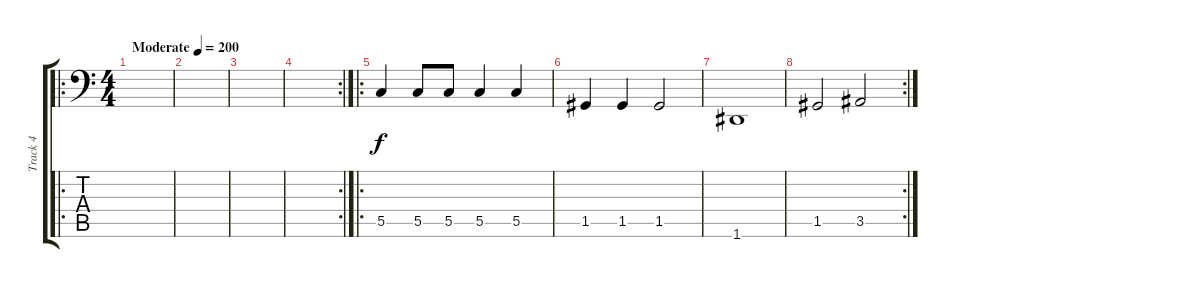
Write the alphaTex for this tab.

\track ("Track 4" "Track 4") {instrument electricbasspick}
\staff {score tabs}
\tuning (D3 A2 F2 C2 G1 D1) {hide}
\ro
\ts (4 4)
\tempo (200 "Moderate")
\clef f4
\ks c
|
|
|
\rc 2
|
\ro
5.5.4 5.5.8 5.5.8 5.5.4 5.5.4 |
1.5.4 1.5.4 1.5.2 |
1.6.1 |
\rc 2
1.5.2 3.5.2
